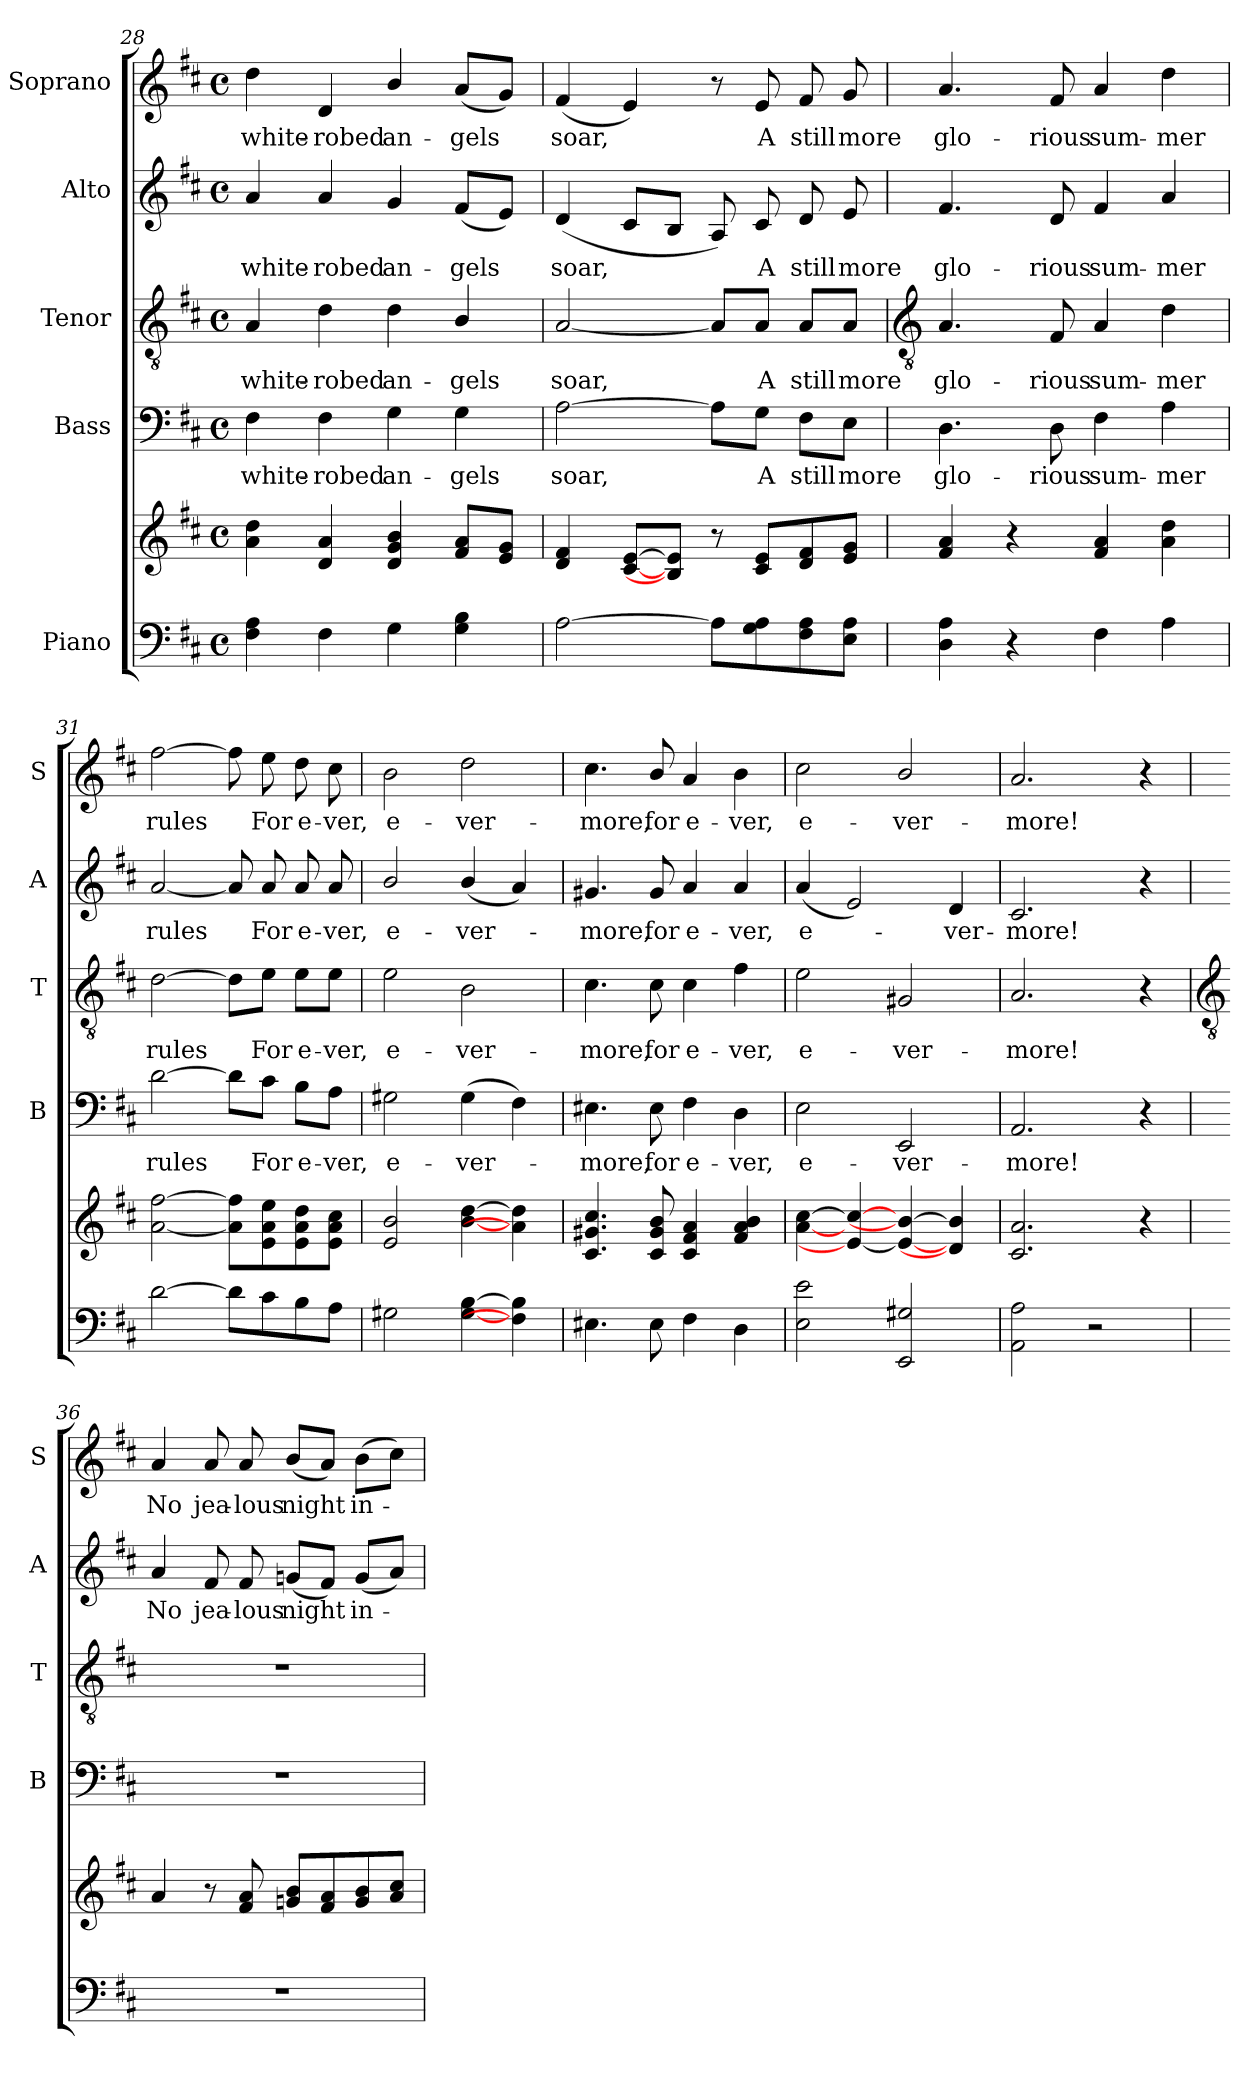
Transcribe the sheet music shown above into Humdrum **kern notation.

**kern	**kern	**kern	**text	**kern	**text	**kern	**text	**kern	**text
*part5	*part5	*part4	*part4	*part3	*part3	*part2	*part2	*part1	*part1
*staff6	*staff5	*staff4	*staff4	*staff3	*staff3	*staff2	*staff2	*staff1	*staff1
*I"Piano	*	*I"Bass	*	*I"Tenor	*	*I"Alto	*	*I"Soprano	*
*	*	*I'B	*	*I'T	*	*I'A	*	*I'S	*
*clefF4	*clefG2	*clefF4	*	*clefGv2	*	*clefG2	*	*clefG2	*
*k[f#c#]	*k[f#c#]	*k[f#c#]	*	*k[f#c#]	*	*k[f#c#]	*	*k[f#c#]	*
*D:	*D:	*D:	*	*D:	*	*D:	*	*D:	*
*M4/4	*M4/4	*M4/4	*	*M4/4	*	*M4/4	*	*M4/4	*
*met(c)	*met(c)	*met(c)	*	*met(c)	*	*met(c)	*	*met(c)	*
=28	=28	=28	=28	=28	=28	=28	=28	=28	=28
!	!	!	!LO:LY:b	!	!LO:LY:b	!	!LO:LY:b	!	!LO:LY:b
4F# 4A	4a 4dd	4F#	white-	4A	white-	4a	white-	4dd	white-
!	!	!	!LO:LY:b	!	!LO:LY:b	!	!LO:LY:b	!	!LO:LY:b
4F#	4d 4a	4F#	-robed	4d	-robed	4a	-robed	4d	-robed
!	!	!	!LO:LY:b	!	!LO:LY:b	!	!LO:LY:b	!	!LO:LY:b
4G	4d/ 4g/ 4b/	4G	an-	4d	an-	4g	an-	4b/	an-
!	!	!	!LO:LY:b	!	!LO:LY:b	!	!LO:LY:b	!	!LO:LY:b
4G 4B	8f# 8aL	4G	-gels	4B/	-gels	(<8f#L	-gels	(<8aL	-gels
.	8e 8gJ	.	.	.	.	8eJ)	.	8gJ)	.
=29	=29	=29	=29	=29	=29	=29	=29	=29	=29
!	!	!	!LO:LY:b	!	!LO:LY:b	!	!LO:LY:b	!	!LO:LY:b
[2A	4d 4f#	[2A	soar,	[2A	soar,	(<4d	soar,	(<4f#	soar,
.	[8c# [8eL	.	.	.	.	8c#L	.	4e)	.
.	8B] 8e]J	.	.	.	.	8BJ	.	.	.
8AL]	8r	8A\L]	.	8A/L]	.	8A)	.	8r	.
!	!	!	!LO:LY:b	!	!LO:LY:b	!	!LO:LY:b	!	!LO:LY:b
8G 8A	8c# 8eL	8G\J	A	8A/J	A	8c#	A	8e	A
!	!	!	!LO:LY:b	!	!LO:LY:b	!	!LO:LY:b	!	!LO:LY:b
8F# 8A	8d 8f#	8F#\L	still	8A/L	still	8d	still	8f#	still
!	!	!	!LO:LY:b	!	!LO:LY:b	!	!LO:LY:b	!	!LO:LY:b
8E 8AJ	8e 8gJ	8E\J	more	8A/J	more	8e	more	8g	more
!!LO:LB:g=z
=30	=30	=30	=30	=30	=30	=30	=30	=30	=30
*	*	*	*	*clefGv2	*	*	*	*	*
!	!	!	!LO:LY:b	!	!LO:LY:b	!	!LO:LY:b	!	!LO:LY:b
4D 4A	4f# 4a	4.D	glo-	4.A	glo-	4.f#	glo-	4.a	glo-
4r	4r	.	.	.	.	.	.	.	.
!	!	!	!LO:LY:b	!	!LO:LY:b	!	!LO:LY:b	!	!LO:LY:b
.	.	8D	-rious	8F#	-rious	8d	-rious	8f#	-rious
!	!	!	!LO:LY:b	!	!LO:LY:b	!	!LO:LY:b	!	!LO:LY:b
4F#	4f# 4a	4F#	sum-	4A	sum-	4f#	sum-	4a	sum-
!	!	!	!LO:LY:b	!	!LO:LY:b	!	!LO:LY:b	!	!LO:LY:b
4A	4a 4dd	4A	-mer	4d	-mer	4a	-mer	4dd	-mer
=31	=31	=31	=31	=31	=31	=31	=31	=31	=31
!	!	!	!LO:LY:b	!	!LO:LY:b	!	!LO:LY:b	!	!LO:LY:b
[2d	[2a [2ff#	[2d	rules	[2d	rules	[2a	rules	[2ff#	rules
8dL]	8a] 8ff#]L	8d\L]	.	8d\L]	.	8a]	.	8ff#]	.
!	!	!	!LO:LY:b	!	!LO:LY:b	!	!LO:LY:b	!	!LO:LY:b
8c#	8e 8a 8ee	8c#\J	For	8e\J	For	8a	For	8ee	For
!	!	!	!LO:LY:b	!	!LO:LY:b	!	!LO:LY:b	!	!LO:LY:b
8B	8e 8a 8dd	8B\L	e-	8e\L	e-	8a	e-	8dd	e-
!	!	!	!LO:LY:b	!	!LO:LY:b	!	!LO:LY:b	!	!LO:LY:b
8AJ	8e 8a 8cc#J	8A\J	-ver,	8e\J	-ver,	8a	-ver,	8cc#	-ver,
=32	=32	=32	=32	=32	=32	=32	=32	=32	=32
!	!	!	!LO:LY:b	!	!LO:LY:b	!	!LO:LY:b	!	!LO:LY:b
2G#X	2e 2b	2G#X	e-	2e	e-	2b/	e-	2b	e-
!	!	!	!LO:LY:b	!	!LO:LY:b	!	!LO:LY:b	!	!LO:LY:b
[4G# [4B	[4b [4dd	(>4G#	-ver-	2B	-ver-	(<4b/	-ver-	2dd	-ver-
4F#] 4B]	4a] 4dd]	4F#)	.	.	.	4a)	.	.	.
=33	=33	=33	=33	=33	=33	=33	=33	=33	=33
!	!	!	!LO:LY:b	!	!LO:LY:b	!	!LO:LY:b	!	!LO:LY:b
4.E#X	4.c# 4.g#X 4.cc#	4.E#X	more,	4.c#	-more,	4.g#X	more,	4.cc#	-more,
!	!	!	!LO:LY:b	!	!LO:LY:b	!	!LO:LY:b	!	!LO:LY:b
8E#	8c#/ 8g#/ 8b/	8E#	for	8c#	for	8g#	for	8b/	for
!	!	!	!LO:LY:b	!	!LO:LY:b	!	!LO:LY:b	!	!LO:LY:b
4F#	4c# 4f# 4a	4F#	e-	4c#	e-	4a	e-	4a	e-
!	!	!	!LO:LY:b	!	!LO:LY:b	!	!LO:LY:b	!	!LO:LY:b
4D	4f# 4a 4b	4D	-ver,	4f#	-ver,	4a	-ver,	4b	-ver,
=34	=34	=34	=34	=34	=34	=34	=34	=34	=34
!	!	!	!LO:LY:b	!	!LO:LY:b	!	!LO:LY:b	!	!LO:LY:b
2E 2e	[4a [4cc#	2E	e-	2e	e-	(<4a	e-	2cc#	e-
.	4e_ 4cc#_	.	.	.	.	2e)	.	.	.
!	!	!	!LO:LY:b	!	!LO:LY:b	!	!	!	!LO:LY:b
2EE 2G#X	4e/_ 4b/_	2EE	-ver-	2G#X	-ver-	.	.	2b/	-ver-
!	!	!	!	!	!	!	!LO:LY:b	!	!
.	4d] 4b]	.	.	.	.	4d	ver-	.	.
=35	=35	=35	=35	=35	=35	=35	=35	=35	=35
!	!	!	!LO:LY:b	!	!LO:LY:b	!	!LO:LY:b	!	!LO:LY:b
2AA 2A	2.c# 2.a	2.AA	-more!	2.A	-more!	2.c#	-more!	2.a	-more!
2r	.	.	.	.	.	.	.	.	.
.	4r	4r	.	4r	.	4r	.	4r	.
!!LO:LB:g=z
=36	=36	=36	=36	=36	=36	=36	=36	=36	=36
*	*	*	*	*clefGv2	*	*	*	*	*
!	!	!	!	!	!	!	!LO:LY:b	!	!LO:LY:b
1r	4a	1r	.	1r	.	4a	No	4a	No
!	!	!	!	!	!	!	!LO:LY:b	!	!LO:LY:b
.	8r	.	.	.	.	8f#	jea-	8a	jea-
!	!	!	!	!	!	!	!LO:LY:b	!	!LO:LY:b
.	8f# 8a	.	.	.	.	8f#	-lous	8a	-lous
!	!	!	!	!	!	!	!LO:LY:b	!	!LO:LY:b
.	8gn/ 8b/L	.	.	.	.	(<8gnL	night	(<8b/L	night
.	8f# 8a	.	.	.	.	8f#J)	.	8aJ)	.
!	!	!	!	!	!	!	!LO:LY:b	!	!LO:LY:b
.	8g 8b	.	.	.	.	(<8gL	in-	(>8bL	in-
.	8a 8cc#J	.	.	.	.	8aJ)	.	8cc#J)	.
=	=	=	=	=	=	=	=	=	=
*-	*-	*-	*-	*-	*-	*-	*-	*-	*-
